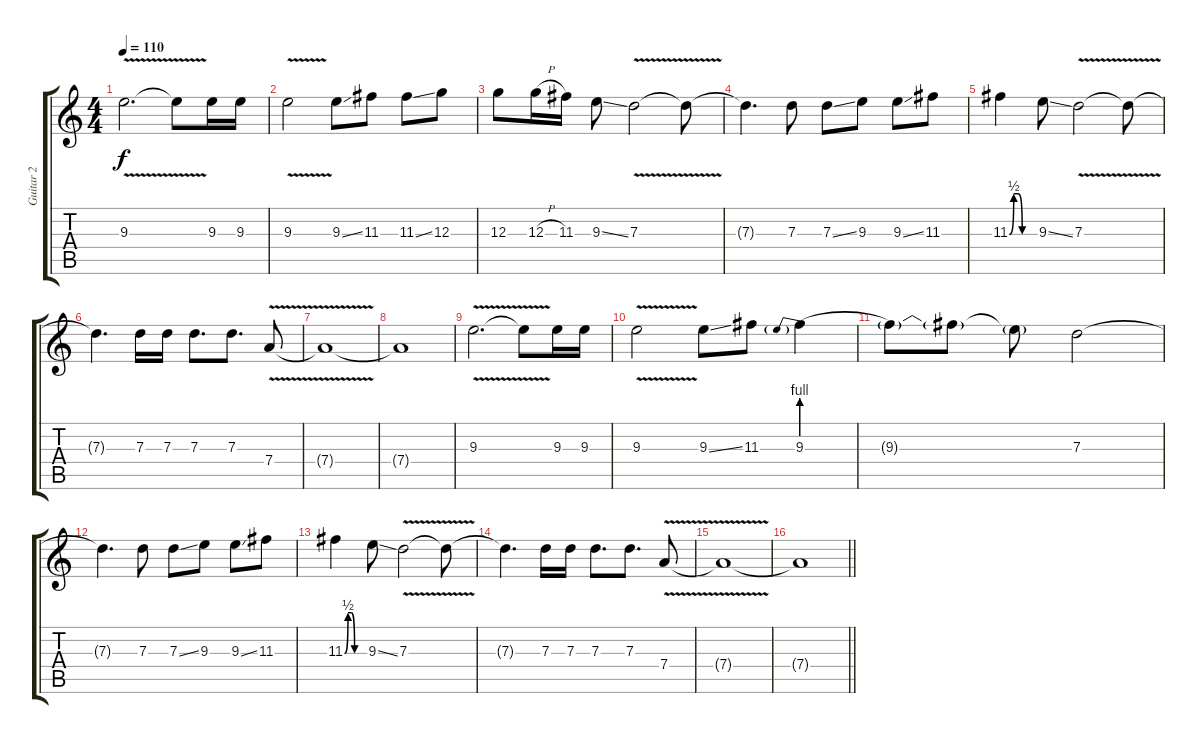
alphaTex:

\track ("Guitar 2" "Guitar 2") {instrument distortionguitar}
\staff {score tabs}
\tuning (E4 B3 G3 D3 A2 D2) {hide}
\ts (4 4)
\tempo 110
\clef g2
\ks c
9.3{v}.2{d dy f volume 14 instrument overdrivenguitar} 9.3{t}.8 9.3.16 9.3.16 |
9.3{v}.2 9.3{ss}.8 11.3.8 11.3{ss}.8 12.3.8 |
12.3.8 12.3{h}.16 11.3.16 9.3{ss}.8 7.3{v}.2 7.3{t}.8 |
7.3{t}.4{d} 7.3.8 7.3{ss}.8 9.3.8 9.3{ss}.8 11.3.8 |
11.3{be (custom 0 0 10 2 20 2 30 0 60 0)}.4 9.3{ss}.8 7.3{v}.2 7.3{t}.8 |
7.3{t}.4{d} 7.3.16 7.3.16 7.3.8{d} 7.3.8{d} 7.4{v}.8 |
7.4{t}.1 |
7.4{t}.1 |
9.3{v}.2{d volume 14 instrument overdrivenguitar} 9.3{t}.8 9.3.16 9.3.16 |
9.3{v}.2 9.3{ss}.8 11.3.8 9.3{be (prebend 0 4 60 4)}.4 |
9.3{t}.8 9.3{t}.8 9.3{t}.8 7.3.2 |
7.3{t}.4{d} 7.3.8 7.3{ss}.8 9.3.8 9.3{ss}.8 11.3.8 |
11.3{be (custom 0 0 10 2 20 2 30 0 60 0)}.4 9.3{ss}.8 7.3{v}.2 7.3{t}.8 |
7.3{t}.4{d} 7.3.16 7.3.16 7.3.8{d} 7.3.8{d} 7.4{v}.8 |
7.4{t}.1 |
\barLineRight lightlight
7.4{t}.1
